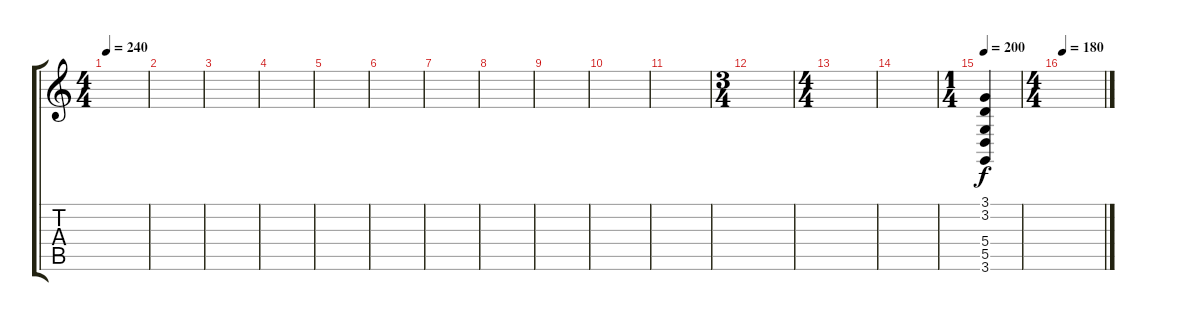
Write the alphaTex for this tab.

\track "" {instrument churchorgan}
\staff {score tabs}
\tuning (E4 B3 G3 D3 A2 E2) {hide}
\ts (4 4)
\tempo 240
\clef g2
\ks c
|
|
|
|
|
|
|
|
|
|
|
\ts (3 4)
|
\ts (4 4)
|
|
\ts (1 4)
\tempo 200
(3.1 3.2 5.4 5.5 3.6).4 |
\ts (4 4)
\tempo 180
